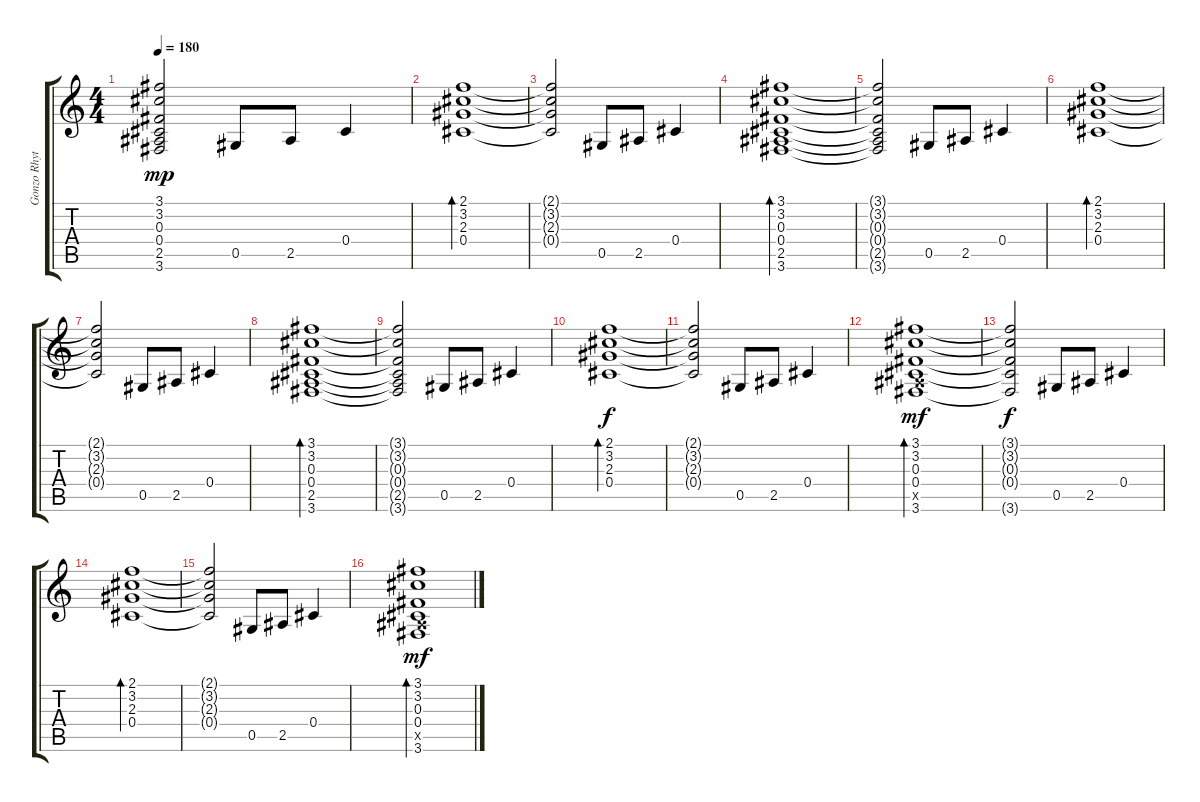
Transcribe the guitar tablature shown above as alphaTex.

\track ("Gonzo Rhythm I" "Gonzo Rhyt") {instrument electricguitarclean}
\staff {score tabs}
\tuning (Eb4 Bb3 Gb3 Db3 Ab2 Eb2) {hide}
\ts (4 4)
\tempo 180
\clef g2
\ks c
(3.1{t} 3.2{t} 0.3{t} 0.4{t} 2.5{t} 3.6{t}).2{dy mp} 0.5.8 2.5.8 0.4.4 |
(2.1 3.2 2.3 0.4).1{bd 120} |
(2.1{t} 3.2{t} 2.3{t} 0.4{t}).2 0.5.8 2.5.8 0.4.4 |
(3.1 3.2 0.3 0.4 2.5 3.6).1{bd 120} |
(3.1{t} 3.2{t} 0.3{t} 0.4{t} 2.5{t} 3.6{t}).2 0.5.8 2.5.8 0.4.4 |
(2.1 3.2 2.3 0.4).1{bd 120} |
(2.1{t} 3.2{t} 2.3{t} 0.4{t}).2 0.5.8 2.5.8 0.4.4 |
(3.1 3.2 0.3 0.4 2.5 3.6).1{bd 120} |
(3.1{t} 3.2{t} 0.3{t} 0.4{t} 2.5{t} 3.6{t}).2 0.5.8 2.5.8 0.4.4 |
(2.1 3.2 2.3 0.4).1{bd 120 dy f} |
(2.1{t} 3.2{t} 2.3{t} 0.4{t}).2 0.5.8 2.5.8 0.4.4 |
(3.1 3.2 0.3 0.4 2.5{x} 3.6).1{bd 120 dy mf} |
(3.1{t} 3.2{t} 0.3{t} 0.4{t} 3.6{t}).2{dy f} 0.5.8 2.5.8 0.4.4 |
(2.1 3.2 2.3 0.4).1{bd 120} |
(2.1{t} 3.2{t} 2.3{t} 0.4{t}).2 0.5.8 2.5.8 0.4.4 |
(3.1 3.2 0.3 0.4 2.5{x} 3.6).1{bd 120 dy mf}
